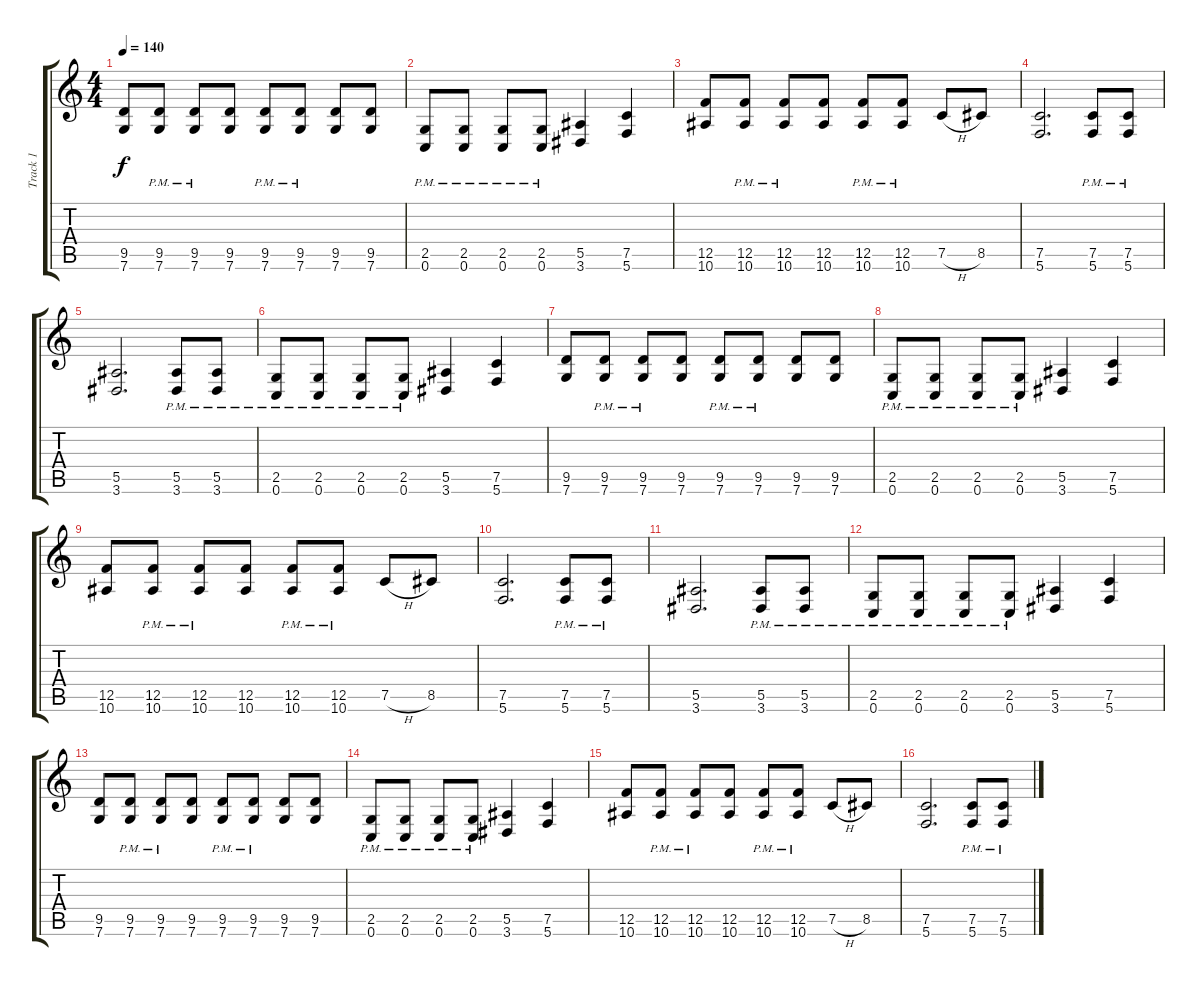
\track ("Track 1" "Track 1") {instrument distortionguitar}
\staff {score tabs}
\tuning (C4 G3 Eb3 Bb2 F2 C2) {hide}
\ts (4 4)
\tempo 140
\clef g2
\ks c
(9.5 7.6).8{dy f} (9.5{pm} 7.6{pm}).8 (9.5{pm} 7.6{pm}).8 (9.5 7.6).8 (9.5{pm} 7.6{pm}).8 (9.5{pm} 7.6{pm}).8 (9.5 7.6).8 (9.5 7.6).8 |
(2.5{pm} 0.6{pm}).8 (2.5{pm} 0.6{pm}).8 (2.5{pm} 0.6{pm}).8 (2.5{pm} 0.6{pm}).8 (5.5 3.6).4 (7.5 5.6).4 |
(12.5 10.6).8 (12.5{pm} 10.6{pm}).8 (12.5{pm} 10.6{pm}).8 (12.5 10.6).8 (12.5{pm} 10.6{pm}).8 (12.5{pm} 10.6{pm}).8 7.5{h}.8 8.5.8 |
(7.5 5.6).2{d} (7.5 5.6{pm}).8 (7.5 5.6{pm}).8 |
(5.5 3.6).2{d} (5.5 3.6{pm}).8 (5.5 3.6{pm}).8 |
(2.5{pm} 0.6{pm}).8 (2.5{pm} 0.6{pm}).8 (2.5{pm} 0.6{pm}).8 (2.5{pm} 0.6{pm}).8 (5.5 3.6).4 (7.5 5.6).4 |
(9.5 7.6).8 (9.5{pm} 7.6{pm}).8 (9.5{pm} 7.6{pm}).8 (9.5 7.6).8 (9.5{pm} 7.6{pm}).8 (9.5{pm} 7.6{pm}).8 (9.5 7.6).8 (9.5 7.6).8 |
(2.5{pm} 0.6{pm}).8 (2.5{pm} 0.6{pm}).8 (2.5{pm} 0.6{pm}).8 (2.5{pm} 0.6{pm}).8 (5.5 3.6).4 (7.5 5.6).4 |
(12.5 10.6).8 (12.5{pm} 10.6{pm}).8 (12.5{pm} 10.6{pm}).8 (12.5 10.6).8 (12.5{pm} 10.6{pm}).8 (12.5{pm} 10.6{pm}).8 7.5{h}.8 8.5.8 |
(7.5 5.6).2{d} (7.5 5.6{pm}).8 (7.5 5.6{pm}).8 |
(5.5 3.6).2{d} (5.5 3.6{pm}).8 (5.5 3.6{pm}).8 |
(2.5{pm} 0.6{pm}).8 (2.5{pm} 0.6{pm}).8 (2.5{pm} 0.6{pm}).8 (2.5{pm} 0.6{pm}).8 (5.5 3.6).4 (7.5 5.6).4 |
(9.5 7.6).8 (9.5{pm} 7.6{pm}).8 (9.5{pm} 7.6{pm}).8 (9.5 7.6).8 (9.5{pm} 7.6{pm}).8 (9.5{pm} 7.6{pm}).8 (9.5 7.6).8 (9.5 7.6).8 |
(2.5{pm} 0.6{pm}).8 (2.5{pm} 0.6{pm}).8 (2.5{pm} 0.6{pm}).8 (2.5{pm} 0.6{pm}).8 (5.5 3.6).4 (7.5 5.6).4 |
(12.5 10.6).8 (12.5{pm} 10.6{pm}).8 (12.5{pm} 10.6{pm}).8 (12.5 10.6).8 (12.5{pm} 10.6{pm}).8 (12.5{pm} 10.6{pm}).8 7.5{h}.8 8.5.8 |
(7.5 5.6).2{d} (7.5 5.6{pm}).8 (7.5 5.6{pm}).8
